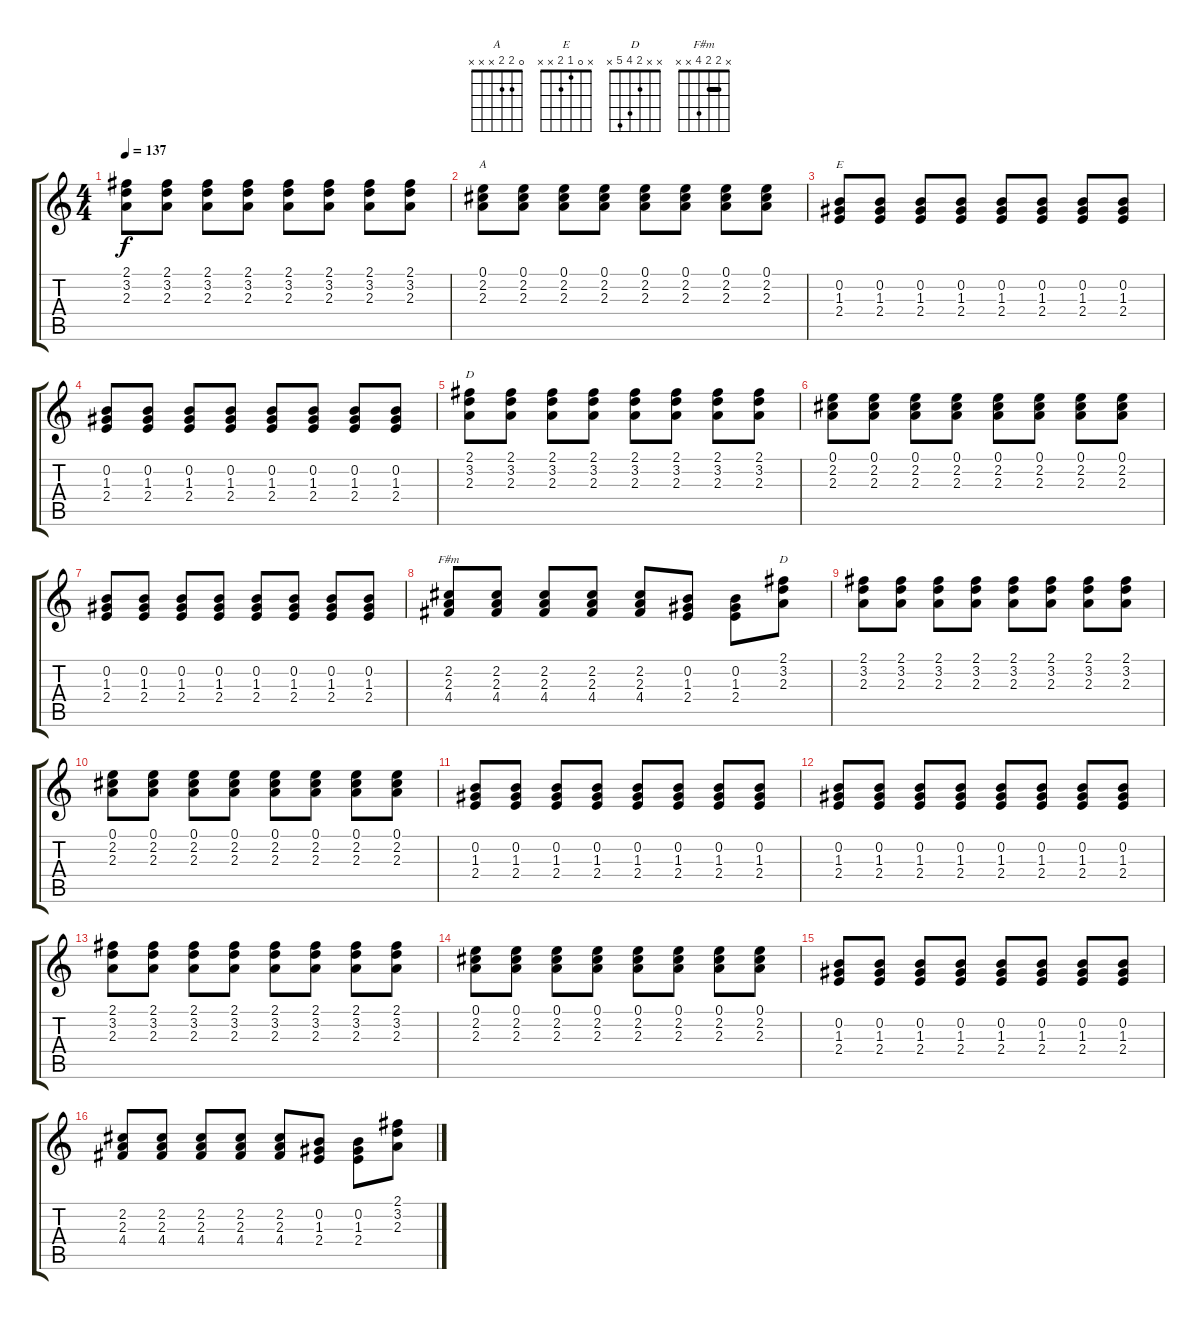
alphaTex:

\track "" {instrument acousticguitarnylon}
\staff {score tabs}
\tuning (E4 B3 G3 D3 A2 E2) {hide}
\chord ("A" 0 2 2 x x x)
\chord ("E" x 0 1 2 x x)
\chord ("D" 2 3 2 x x x) {barre 2}
\chord ("F#m" x 2 2 4 x x) {barre 2}
\chord ("D" x x 2 4 5 x)
\ts (4 4)
\tempo 137
\clef g2
\ks c
(2.1 3.2 2.3).8{dy f} (2.1 3.2 2.3).8 (2.1 3.2 2.3).8 (2.1 3.2 2.3).8 (2.1 3.2 2.3).8 (2.1 3.2 2.3).8 (2.1 3.2 2.3).8 (2.1 3.2 2.3).8 |
(0.1 2.2 2.3).8{ch "A"} (0.1 2.2 2.3).8 (0.1 2.2 2.3).8 (0.1 2.2 2.3).8 (0.1 2.2 2.3).8 (0.1 2.2 2.3).8 (0.1 2.2 2.3).8 (0.1 2.2 2.3).8 |
(0.2 1.3 2.4).8{ch "E"} (0.2 1.3 2.4).8 (0.2 1.3 2.4).8 (0.2 1.3 2.4).8 (0.2 1.3 2.4).8 (0.2 1.3 2.4).8 (0.2 1.3 2.4).8 (0.2 1.3 2.4).8 |
(0.2 1.3 2.4).8 (0.2 1.3 2.4).8 (0.2 1.3 2.4).8 (0.2 1.3 2.4).8 (0.2 1.3 2.4).8 (0.2 1.3 2.4).8 (0.2 1.3 2.4).8 (0.2 1.3 2.4).8 |
(2.1 3.2 2.3).8{ch "D"} (2.1 3.2 2.3).8 (2.1 3.2 2.3).8 (2.1 3.2 2.3).8 (2.1 3.2 2.3).8 (2.1 3.2 2.3).8 (2.1 3.2 2.3).8 (2.1 3.2 2.3).8 |
(0.1 2.2 2.3).8 (0.1 2.2 2.3).8 (0.1 2.2 2.3).8 (0.1 2.2 2.3).8 (0.1 2.2 2.3).8 (0.1 2.2 2.3).8 (0.1 2.2 2.3).8 (0.1 2.2 2.3).8 |
(0.2 1.3 2.4).8 (0.2 1.3 2.4).8 (0.2 1.3 2.4).8 (0.2 1.3 2.4).8 (0.2 1.3 2.4).8 (0.2 1.3 2.4).8 (0.2 1.3 2.4).8 (0.2 1.3 2.4).8 |
(2.2 2.3 4.4).8{ch "F#m"} (2.2 2.3 4.4).8 (2.2 2.3 4.4).8 (2.2 2.3 4.4).8 (2.2 2.3 4.4).8 (0.2 1.3 2.4).8 (0.2 1.3 2.4).8 (2.1 3.2 2.3).8{ch "D"} |
(2.1 3.2 2.3).8 (2.1 3.2 2.3).8 (2.1 3.2 2.3).8 (2.1 3.2 2.3).8 (2.1 3.2 2.3).8 (2.1 3.2 2.3).8 (2.1 3.2 2.3).8 (2.1 3.2 2.3).8 |
(0.1 2.2 2.3).8 (0.1 2.2 2.3).8 (0.1 2.2 2.3).8 (0.1 2.2 2.3).8 (0.1 2.2 2.3).8 (0.1 2.2 2.3).8 (0.1 2.2 2.3).8 (0.1 2.2 2.3).8 |
(0.2 1.3 2.4).8 (0.2 1.3 2.4).8 (0.2 1.3 2.4).8 (0.2 1.3 2.4).8 (0.2 1.3 2.4).8 (0.2 1.3 2.4).8 (0.2 1.3 2.4).8 (0.2 1.3 2.4).8 |
(0.2 1.3 2.4).8 (0.2 1.3 2.4).8 (0.2 1.3 2.4).8 (0.2 1.3 2.4).8 (0.2 1.3 2.4).8 (0.2 1.3 2.4).8 (0.2 1.3 2.4).8 (0.2 1.3 2.4).8 |
(2.1 3.2 2.3).8 (2.1 3.2 2.3).8 (2.1 3.2 2.3).8 (2.1 3.2 2.3).8 (2.1 3.2 2.3).8 (2.1 3.2 2.3).8 (2.1 3.2 2.3).8 (2.1 3.2 2.3).8 |
(0.1 2.2 2.3).8 (0.1 2.2 2.3).8 (0.1 2.2 2.3).8 (0.1 2.2 2.3).8 (0.1 2.2 2.3).8 (0.1 2.2 2.3).8 (0.1 2.2 2.3).8 (0.1 2.2 2.3).8 |
(0.2 1.3 2.4).8 (0.2 1.3 2.4).8 (0.2 1.3 2.4).8 (0.2 1.3 2.4).8 (0.2 1.3 2.4).8 (0.2 1.3 2.4).8 (0.2 1.3 2.4).8 (0.2 1.3 2.4).8 |
(2.2 2.3 4.4).8 (2.2 2.3 4.4).8 (2.2 2.3 4.4).8 (2.2 2.3 4.4).8 (2.2 2.3 4.4).8 (0.2 1.3 2.4).8 (0.2 1.3 2.4).8 (2.1 3.2 2.3).8
